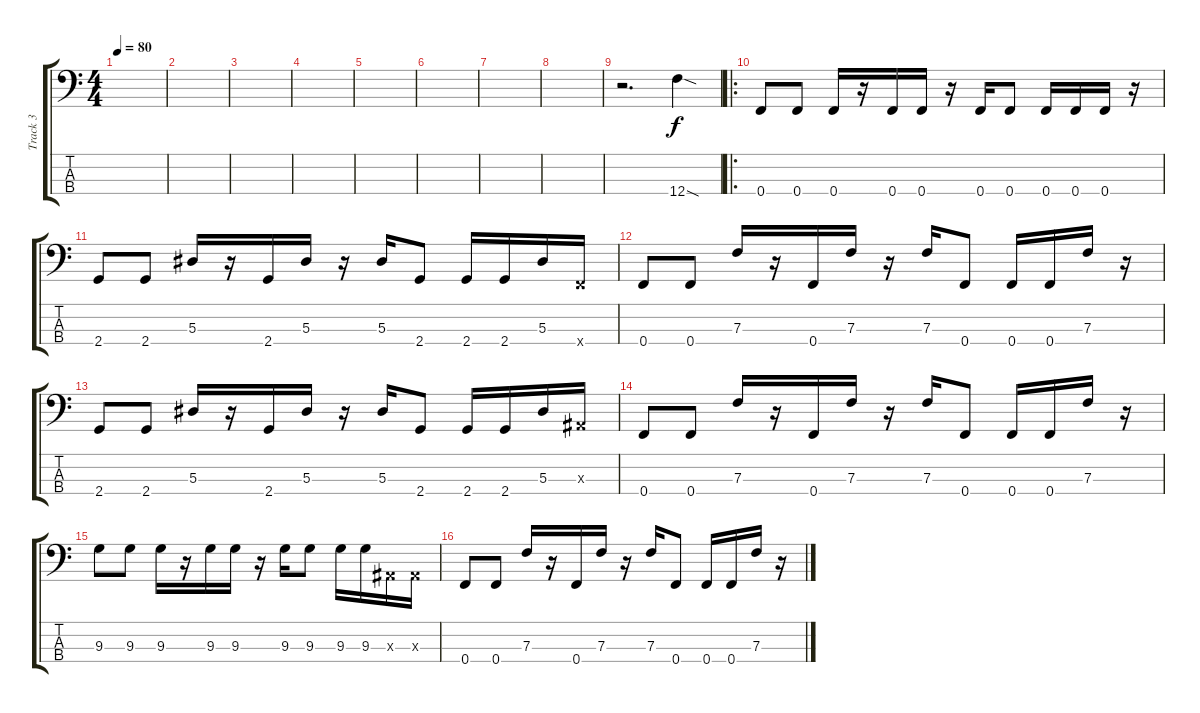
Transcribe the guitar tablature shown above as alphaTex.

\track ("Track 3" "Track 3") {instrument electricbasspick}
\staff {score tabs}
\tuning (Ab2 Eb2 Bb1 F1) {hide}
\ts (4 4)
\tempo 80
\clef f4
\ks c
|
|
|
|
|
|
|
|
r.2{d} 12.4{sod}.4 |
\ro
0.4.8 0.4.8 0.4.16 r.16 0.4.16 0.4.16 r.16 0.4.16 0.4.8 0.4.16 0.4.16 0.4.16 r.16 |
2.4.8 2.4.8 5.3.16 r.16 2.4.16 5.3.16 r.16 5.3.16 2.4.8 2.4.16 2.4.16 5.3.16 0.4{x}.16 |
0.4.8 0.4.8 7.3.16 r.16 0.4.16 7.3.16 r.16 7.3.16 0.4.8 0.4.16 0.4.16 7.3.16 r.16 |
2.4.8 2.4.8 5.3.16 r.16 2.4.16 5.3.16 r.16 5.3.16 2.4.8 2.4.16 2.4.16 5.3.16 0.3{x}.16 |
0.4.8 0.4.8 7.3.16 r.16 0.4.16 7.3.16 r.16 7.3.16 0.4.8 0.4.16 0.4.16 7.3.16 r.16 |
9.3.8 9.3.8 9.3.16 r.16 9.3.16 9.3.16 r.16 9.3.16 9.3.8 9.3.16 9.3.16 0.3{x}.16 0.3{x}.16 |
0.4.8 0.4.8 7.3.16 r.16 0.4.16 7.3.16 r.16 7.3.16 0.4.8 0.4.16 0.4.16 7.3.16 r.16
